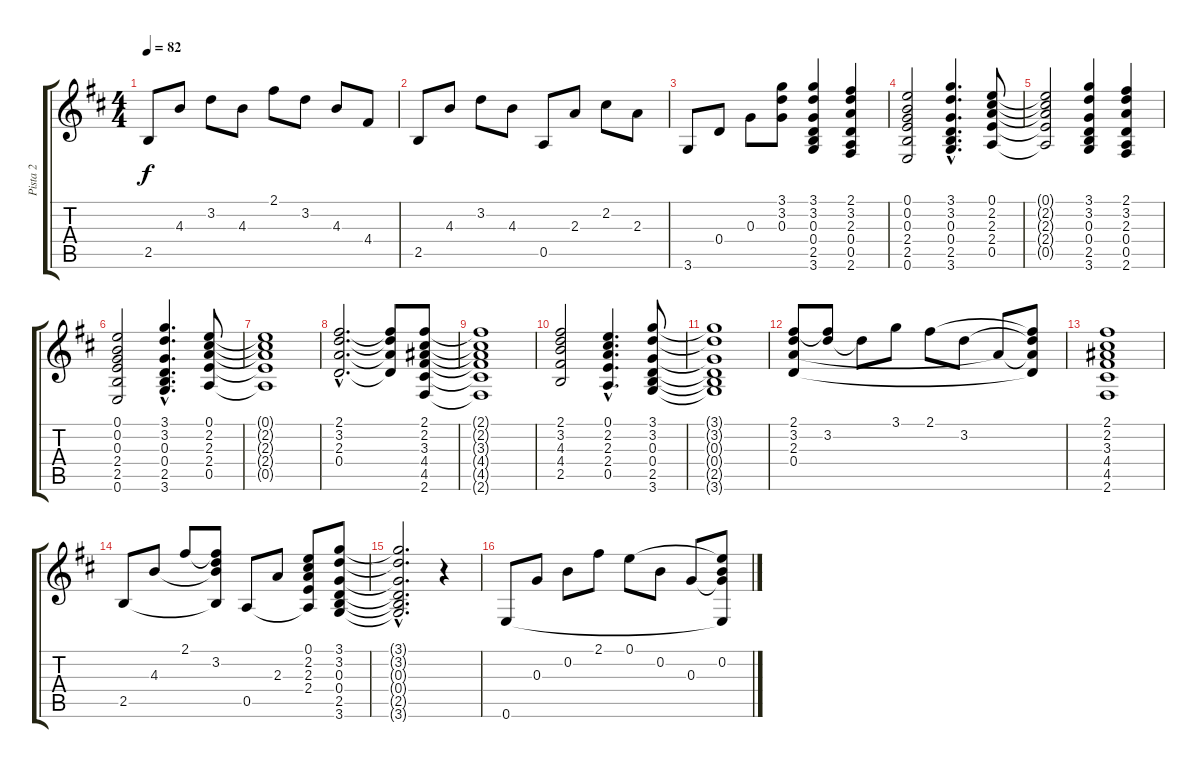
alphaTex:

\track ("Pista 2" "Pista 2") {instrument overdrivenguitar}
\staff {score tabs}
\tuning (E4 B3 G3 D3 A2 E2) {hide}
\ts (4 4)
\tempo 82
\clef g2
\ks d
2.5.8{dy f} 4.3.8 3.2.8 4.3.8 2.1.8 3.2.8 4.3.8 4.4.8 |
2.5.8 4.3.8 3.2.8 4.3.8 0.5.8 2.3.8 2.2.8 2.3.8 |
3.6.8 0.4.8 0.3.8 (3.1 3.2 0.3).8 (3.1 3.2 0.3 0.4 2.5 3.6).4 (2.1 3.2 2.3 0.4 0.5 2.6).4 |
(0.1 0.2 0.3 2.4 2.5 0.6).2 (3.1{hac} 3.2{hac} 0.3{hac} 0.4{hac} 2.5{hac} 3.6{hac}).4{d} (0.1 2.2 2.3 2.4 0.5).8 |
(0.1{t} 2.2{t} 2.3{t} 2.4{t} 0.5{t}).2 (3.1 3.2 0.3 0.4 2.5 3.6).4 (2.1 3.2 2.3 0.4 0.5 2.6).4 |
(0.1 0.2 0.3 2.4 2.5 0.6).2 (3.1{hac} 3.2{hac} 0.3{hac} 0.4{hac} 2.5{hac} 3.6{hac}).4{d} (0.1 2.2 2.3 2.4 0.5).8 |
(0.1{t} 2.2{t} 2.3{t} 2.4{t} 0.5{t}).1 |
(2.1{hac} 3.2{hac} 2.3{hac} 0.4).2{d} (2.1{t} 3.2{t} 2.3{t} 0.4{t}).8 (2.1 2.2 3.3 4.4 4.5 2.6).8 |
(2.1{t} 2.2{t} 3.3{t} 4.4{t} 4.5{t} 2.6{t}).1 |
(2.1 3.2 4.3 4.4 2.5).2 (0.1{hac} 2.2{hac} 2.3{hac} 2.4{hac} 0.5{hac}).4{d} (3.1 3.2 0.3 0.4 2.5 3.6).8 |
(3.1{t} 3.2{t} 0.3{t} 0.4{t} 2.5{t} 3.6{t}).1 |
(2.1 3.2 2.3 0.4).8 (2.1{t} 3.2).8 3.2{t}.8 3.1.8 2.1.8 3.2.8 2.3{t}.8 (2.1{t} 3.2{t} 2.3{t} 0.4{t}).8 |
(2.1 2.2 3.3 4.4 4.5 2.6).1 |
2.5.8 4.3.8 2.1.8 (2.1{t} 3.2 4.3{t} 2.5{t}).8 0.5.8 2.3.8 (0.1 2.2 2.3 2.4 0.5{t}).8 (3.1 3.2 0.3 0.4 2.5 3.6).8 |
(3.1{hac t} 3.2{hac t} 0.3{hac t} 0.4{hac t} 2.5{hac t} 3.6{hac t}).2{d} r.4 |
0.6.8 0.3.8 0.2.8 2.1.8 0.1.8 0.2.8 0.3.8 (0.1{t} 0.2 0.3{t} 0.6{t}).8
